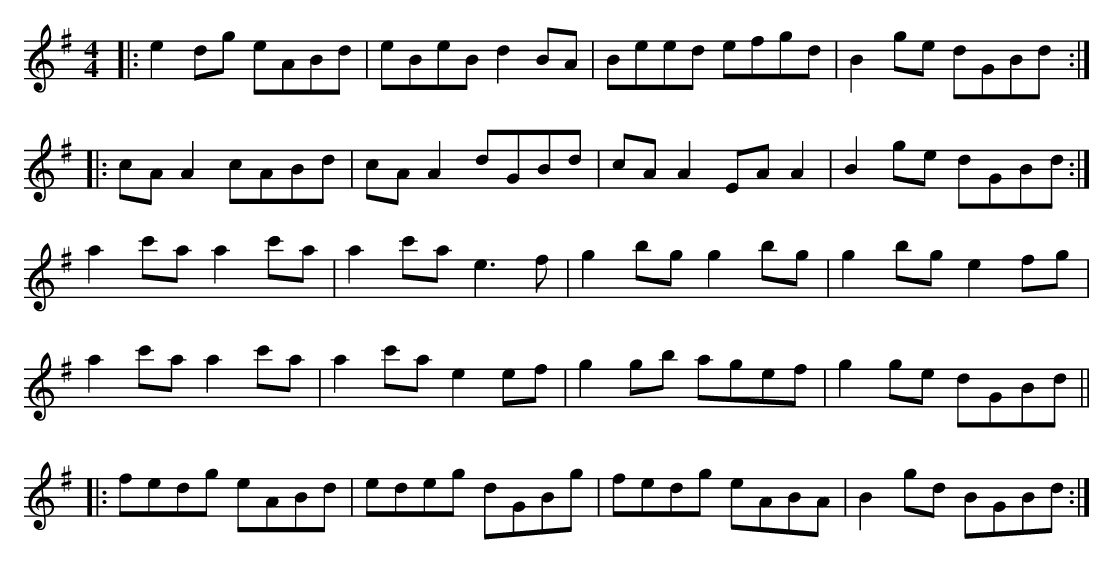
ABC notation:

X:1
M:4/4
K:Ador
|:e2dg eABd|eBeB d2BA|Beed efgd|B2ge dGBd:|
|:cA A2 cABd|cA A2dGBd|cAA2 EA A2|B2ge dGBd:|
a2c'a a2c'a|a2 c'a e3f|g2bgg2bg|g2 bg e2fg|
a2c'aa2c'a|a2 c'a e2ef|g2gb agef|g2ge dGBd||
|: fedg eABd | edeg dGBg | fedg eABA |B2gd BGBd :|
